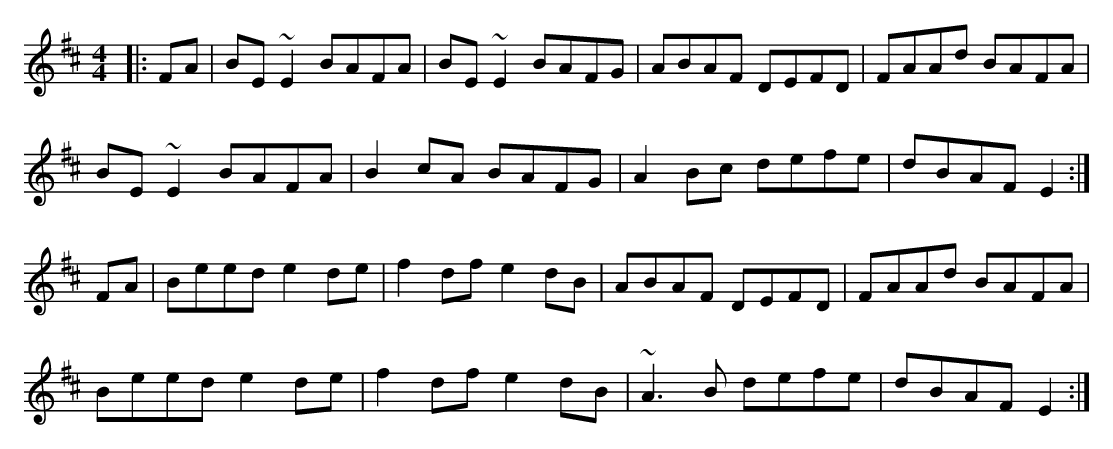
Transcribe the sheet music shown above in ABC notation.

X:1
M:4/4
K:Edor
|:FA|BE~E2 BAFA|BE~E2 BAFG|ABAF DEFD|FAAd BAFA|
BE~E2 BAFA|B2cA BAFG|A2Bc defe|dBAF E2:|
FA|Beed e2de|f2df e2dB|ABAF DEFD|FAAd BAFA|
Beed e2de|f2df e2dB|~A3B defe|dBAF E2:|
